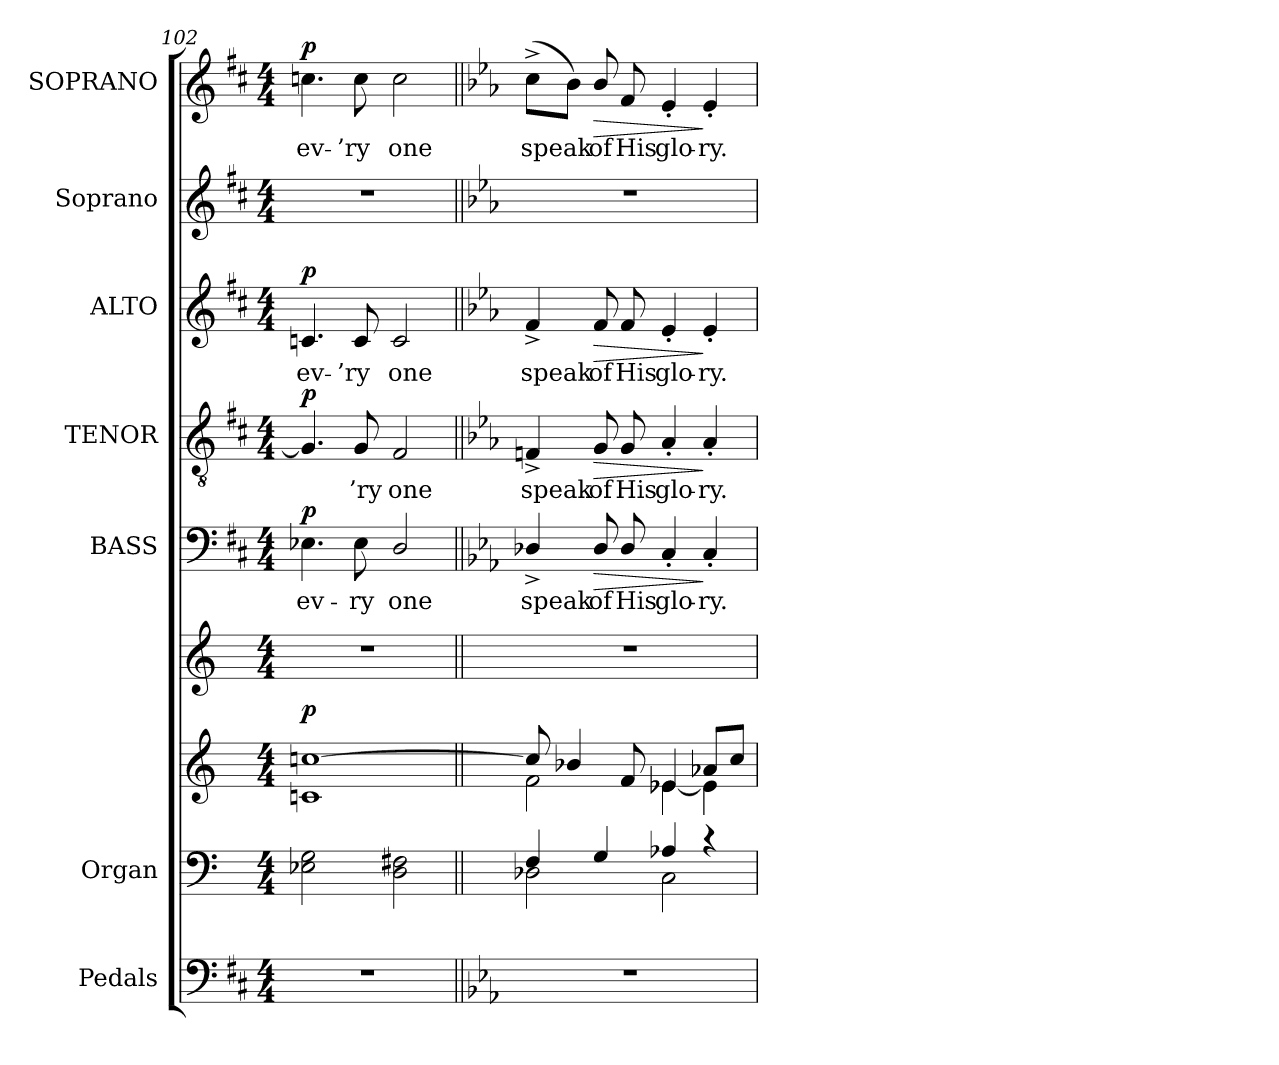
**kern	**kern	**kern	**kern	**dynam	**kern	**text	**dynam	**kern	**text	**dynam	**kern	**text	**dynam	**kern	**kern	**text	**dynam
*part7	*part6	*part6	*part6	*part6	*part5	*part5	*part5	*part4	*part4	*part4	*part3	*part3	*part3	*part2	*part1	*part1	*part1
*staff9	*staff8	*staff7	*staff6	*staff6/7/8	*staff5	*staff5	*staff5	*staff4	*staff4	*staff4	*staff3	*staff3	*staff3	*staff2	*staff1	*staff1	*staff1
*I"Pedals	*I"Organ	*	*	*	*I"BASS	*	*	*I"TENOR	*	*	*I"ALTO	*	*	*I"Soprano	*I"SOPRANO	*	*
*I'Ped.	*I'Org.	*	*	*	*I'B.	*	*	*I'T.	*	*	*I'A.	*	*	*I'S.	*I'S.	*	*
!!LO:PB:g=z
*clefF4	*clefF4	*clefG2	*clefG2	*	*clefF4	*	*	*clefGv2	*	*	*clefG2	*	*	*clefG2	*clefG2	*	*
*	*	*	*	*	*	*	*	*ITrd7c12	*	*	*	*	*	*	*	*	*
*k[f#c#]	*k[]	*k[]	*k[]	*	*k[f#c#]	*	*	*k[f#c#]	*	*	*k[f#c#]	*	*	*k[f#c#]	*k[f#c#]	*	*
*D:	*C:	*C:	*C:	*	*D:	*	*	*D:	*	*	*D:	*	*	*D:	*D:	*	*
*M4/4	*M4/4	*M4/4	*M4/4	*	*M4/4	*	*	*M4/4	*	*	*M4/4	*	*	*M4/4	*M4/4	*	*
=102	=102	=102	=102	=102	=102	=102	=102	=102	=102	=102	=102	=102	=102	=102	=102	=102	=102
!	!	!	!	!	!	!LO:LY:b:color=#000000	!	!	!	!	!	!	!	!	!	!	!
!	!	!	!	!	!	!	!	!	!	!	!	!LO:LY:b:color=#000000	!	!	!	!	!
!	!	!	!	!	!	!	!	!	!	!	!	!	!	!	!	!LO:LY:b:color=#000000	!
1r	2E-Xi\ 2Gi	1cni [1ccni	1r	p	4.E-Xi\	ev-	p	4.GGi/]	.	p	4.cni/	ev-	p	1r	4.ccni\	ev-	p
!	!	!	!	!	!	!LO:LY:b:color=#000000	!	!	!	!	!	!	!	!	!	!	!
!	!	!	!	!	!	!	!	!	!LO:LY:b:color=#000000	!	!	!	!	!	!	!	!
!	!	!	!	!	!	!	!	!	!	!	!	!LO:LY:b:color=#000000	!	!	!	!	!
!	!	!	!	!	!	!	!	!	!	!	!	!	!	!	!	!LO:LY:b:color=#000000	!
.	.	.	.	.	8E-i\	-ry	.	8GGi/	-’ry	.	8ci/	-’ry	.	.	8cci\	-’ry	.
!	!	!	!	!	!	!LO:LY:b:color=#000000	!	!	!	!	!	!	!	!	!	!	!
!	!	!	!	!	!	!	!	!	!LO:LY:b:color=#000000	!	!	!	!	!	!	!	!
!	!	!	!	!	!	!	!	!	!	!	!	!LO:LY:b:color=#000000	!	!	!	!	!
!	!	!	!	!	!	!	!	!	!	!	!	!	!	!	!	!LO:LY:b:color=#000000	!
.	2Di\ 2F#Xi	.	.	.	2Di/	one	.	2FF#i/	one	.	2ci/	one	.	.	2cci\	one	.
=103||	=103||	=103||	=103||	=103||	=103||	=103||	=103||	=103||	=103||	=103||	=103||	=103||	=103||	=103||	=103||	=103||	=103||
*k[b-e-a-]	*k[]	*k[]	*k[]	*	*k[b-e-a-]	*	*	*k[b-e-a-]	*	*	*k[b-e-a-]	*	*	*k[b-e-a-]	*k[b-e-a-]	*	*
*E-:	*C:	*C:	*C:	*	*E-:	*	*	*E-:	*	*	*E-:	*	*	*E-:	*E-:	*	*
*	*^	*^	*	*	*	*	*	*	*	*	*	*	*	*	*	*	*
!	!	!	!	!	!	!	!	!LO:LY:b:color=#000000	!	!	!	!	!	!	!	!	!	!	!
!	!	!	!	!	!	!	!	!	!	!	!LO:LY:b:color=#000000	!	!	!	!	!	!	!	!
!	!	!	!	!	!	!	!	!	!	!	!	!	!	!LO:LY:b:color=#000000	!	!	!	!	!
!	!	!	!	!	!	!	!	!	!	!	!	!	!	!	!	!	!	!LO:LY:b:color=#000000	!
1r	4Fi/	2D-Xi\	8cci/]	2fi\	1r	.	4D-X^i/	speak	.	4FFn^i/	speak	.	4f^i/	speak	.	1r	(8cc^i\L	speak	.
.	.	.	4b-i/	.	.	.	.	.	.	.	.	.	.	.	.	.	8b-i\J)	.	.
!	!	!	!	!	!	!	!	!LO:LY:b:color=#000000	!LO:HP:b	!	!	!	!	!	!	!	!	!	!
!	!	!	!	!	!	!	!	!	!	!	!LO:LY:b:color=#000000	!LO:HP:b	!	!	!	!	!	!	!
!	!	!	!	!	!	!	!	!	!	!	!	!	!	!LO:LY:b:color=#000000	!LO:HP:b	!	!	!	!
!	!	!	!	!	!	!	!	!	!	!	!	!	!	!	!	!	!	!LO:LY:b:color=#000000	!LO:HP:b
.	4Gi/	.	.	.	.	.	8D-i/	of	>	8GGi/	of	>	8fi/	of	>	.	8b-i/	of	>
!	!	!	!	!	!	!	!	!LO:LY:b:color=#000000	!	!	!	!	!	!	!	!	!	!	!
!	!	!	!	!	!	!	!	!	!	!	!LO:LY:b:color=#000000	!	!	!	!	!	!	!	!
!	!	!	!	!	!	!	!	!	!	!	!	!	!	!LO:LY:b:color=#000000	!	!	!	!	!
!	!	!	!	!	!	!	!	!	!	!	!	!	!	!	!	!	!	!LO:LY:b:color=#000000	!
.	.	.	8fi/	.	.	.	8D-i/	His	.	8GGi/	His	.	8fi/	His	.	.	8fi/	His	.
!	!	!	!	!	!	!	!	!LO:LY:b:color=#000000	!	!	!	!	!	!	!	!	!	!	!
!	!	!	!	!	!	!	!	!	!	!	!LO:LY:b:color=#000000	!	!	!	!	!	!	!	!
!	!	!	!	!	!	!	!	!	!	!	!	!	!	!LO:LY:b:color=#000000	!	!	!	!	!
!	!	!	!	!	!	!	!	!	!	!	!	!	!	!	!	!	!	!LO:LY:b:color=#000000	!
.	4A-i/	2Ci\	4e-i/	[4e-i\	.	.	4C'i/	glo-	.	4AA-'i/	glo-	.	4e-'i/	glo-	.	.	4e-'i/	glo-	.
!	!	!	!	!	!	!	!	!LO:LY:b:color=#000000	!	!	!	!	!	!	!	!	!	!	!
!	!	!	!	!	!	!	!	!	!	!	!LO:LY:b:color=#000000	!	!	!	!	!	!	!	!
!	!	!	!	!	!	!	!	!	!	!	!	!	!	!LO:LY:b:color=#000000	!	!	!	!	!
!	!	!	!	!	!	!	!	!	!	!	!	!	!	!	!	!	!	!LO:LY:b:color=#000000	!
.	4r	.	8a-i/L	4e-i\]	.	.	4C'i/	-ry.	]	4AA-'i/	-ry.	]	4e-'i/	-ry.	]	.	4e-'i/	-ry.	]
.	.	.	8cci/J	.	.	.	.	.	.	.	.	.	.	.	.	.	.	.	.
*	*v	*v	*	*	*	*	*	*	*	*	*	*	*	*	*	*	*	*	*
*	*	*v	*v	*	*	*	*	*	*	*	*	*	*	*	*	*	*	*
=	=	=	=	=	=	=	=	=	=	=	=	=	=	=	=	=	=
*-	*-	*-	*-	*-	*-	*-	*-	*-	*-	*-	*-	*-	*-	*-	*-	*-	*-
